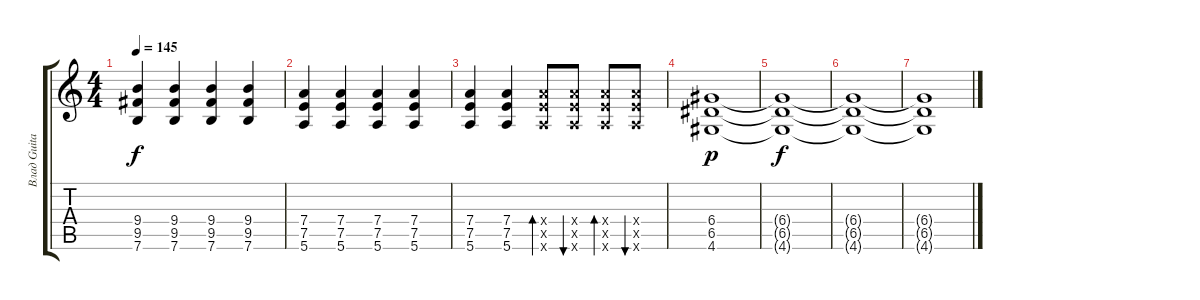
\track ("Влад Guitar" "Влад Guita") {instrument overdrivenguitar}
\staff {score tabs}
\tuning (E4 B3 G3 D3 A2 E2) {hide}
\ts (4 4)
\tempo 145
\clef g2
\ks c
(9.4 9.5 7.6).4{dy f} (9.4 9.5 7.6).4 (9.4 9.5 7.6).4 (9.4 9.5 7.6).4 |
(7.4 7.5 5.6).4 (7.4 7.5 5.6).4 (7.4 7.5 5.6).4 (7.4 7.5 5.6).4 |
(7.4 7.5 5.6).4 (7.4 7.5 5.6).4 (7.4{x} 7.5{x} 5.6{x}).8{bd 60} (7.4{x} 7.5{x} 5.6{x}).8{bu 60} (7.4{x} 7.5{x} 5.6{x}).8{bd 60} (7.4{x} 7.5{x} 5.6{x}).8{bu 60} |
(6.4 6.5 4.6).1{dy p} |
(6.4{t} 6.5{t} 4.6{t}).1{dy f} |
(6.4{t} 6.5{t} 4.6{t}).1 |
(6.4{t} 6.5{t} 4.6{t}).1
